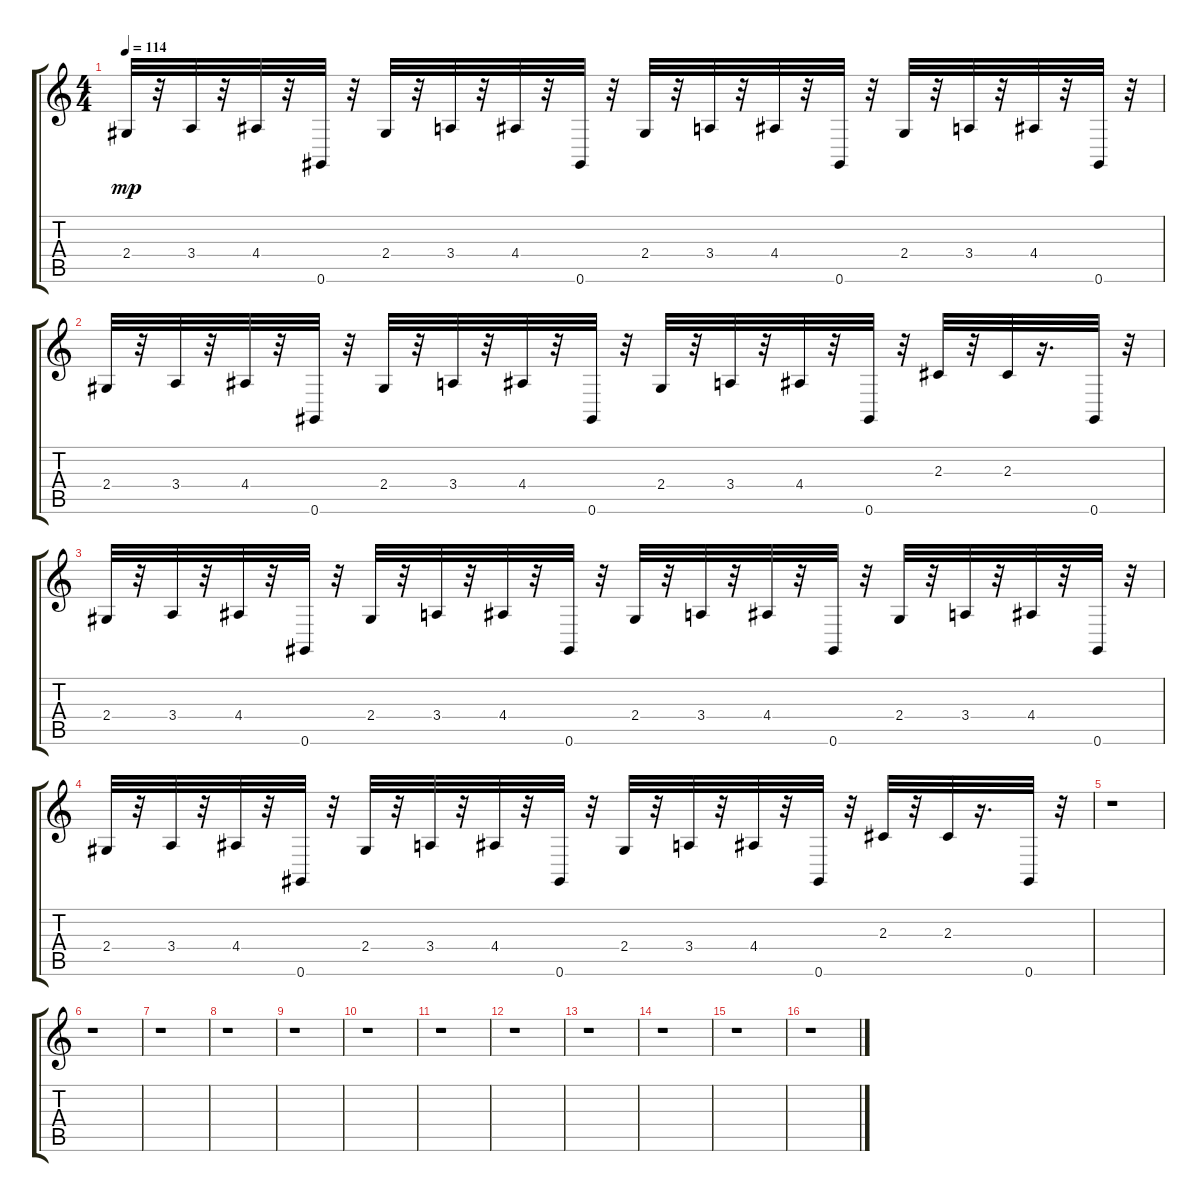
\track "" {instrument woodblock}
\staff {score tabs}
\tuning (A4 E4 B3 Gb3 Db3 Ab2) {hide}
\ts (4 4)
\tempo 114
\clef g2
\ks c
2.4.32{dy mp} r.32 3.4.32 r.32 4.4.32 r.32 0.6.32 r.32 2.4.32 r.32 3.4.32 r.32 4.4.32 r.32 0.6.32 r.32 2.4.32 r.32 3.4.32 r.32 4.4.32 r.32 0.6.32 r.32 2.4.32 r.32 3.4.32 r.32 4.4.32 r.32 0.6.32 r.32 |
2.4.32 r.32 3.4.32 r.32 4.4.32 r.32 0.6.32 r.32 2.4.32 r.32 3.4.32 r.32 4.4.32 r.32 0.6.32 r.32 2.4.32 r.32 3.4.32 r.32 4.4.32 r.32 0.6.32 r.32 2.3.32 r.32 2.3.32 r.16{d} 0.6.32 r.32 |
2.4.32 r.32 3.4.32 r.32 4.4.32 r.32 0.6.32 r.32 2.4.32 r.32 3.4.32 r.32 4.4.32 r.32 0.6.32 r.32 2.4.32 r.32 3.4.32 r.32 4.4.32 r.32 0.6.32 r.32 2.4.32 r.32 3.4.32 r.32 4.4.32 r.32 0.6.32 r.32 |
2.4.32 r.32 3.4.32 r.32 4.4.32 r.32 0.6.32 r.32 2.4.32 r.32 3.4.32 r.32 4.4.32 r.32 0.6.32 r.32 2.4.32 r.32 3.4.32 r.32 4.4.32 r.32 0.6.32 r.32 2.3.32 r.32 2.3.32 r.16{d} 0.6.32 r.32 |
r.1 |
r.1 |
r.1 |
r.1 |
r.1 |
r.1 |
r.1 |
r.1 |
r.1 |
r.1 |
r.1 |
r.1
